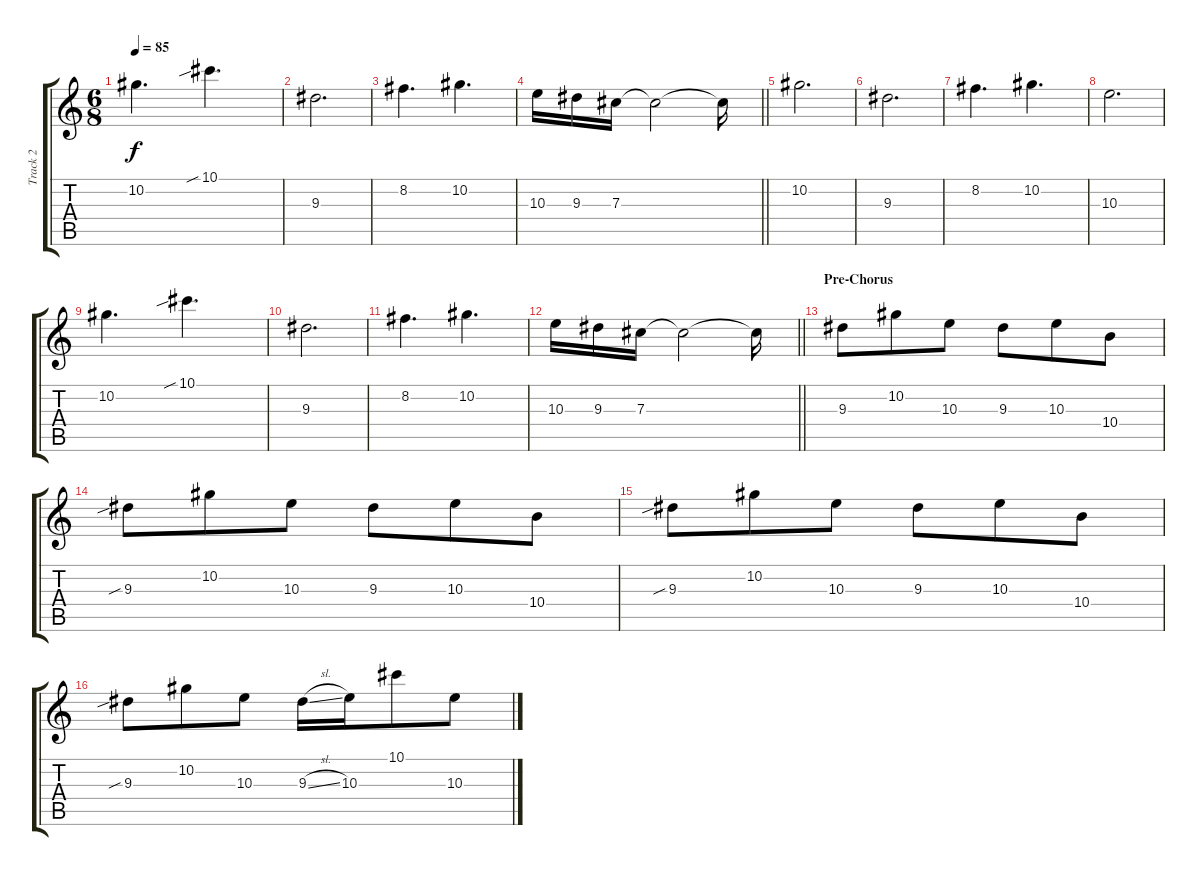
\track ("Track 2" "Track 2") {instrument distortionguitar}
\staff {score tabs}
\tuning (Eb4 Bb3 Gb3 Db3 Ab2 Eb2) {hide}
\ts (6 8)
\tempo 85
\clef g2
\ks c
10.2.4{d dy f} 10.1{sib}.4{d} |
9.3.2{d} |
8.2.4{d} 10.2.4{d} |
\barLineRight lightlight
10.3.16 9.3.16 7.3.16 7.3{t}.2 7.3{t}.16 |
10.2.2{d} |
9.3.2{d} |
8.2.4{d} 10.2.4{d} |
10.3.2{d} |
10.2.4{d} 10.1{sib}.4{d} |
9.3.2{d} |
8.2.4{d} 10.2.4{d} |
\barLineRight lightlight
10.3.16 9.3.16 7.3.16 7.3{t}.2 7.3{t}.16 |
\section ("" "Pre-Chorus")
9.3.8{volume 16 instrument distortionguitar} 10.2.8 10.3.8 9.3.8 10.3.8 10.4.8 |
9.3{sib}.8 10.2.8 10.3.8 9.3.8 10.3.8 10.4.8 |
9.3{sib}.8 10.2.8 10.3.8 9.3.8 10.3.8 10.4.8 |
9.3{sib}.8 10.2.8 10.3.8 9.3{sl}.16 10.3.16 10.1.8 10.3.8
